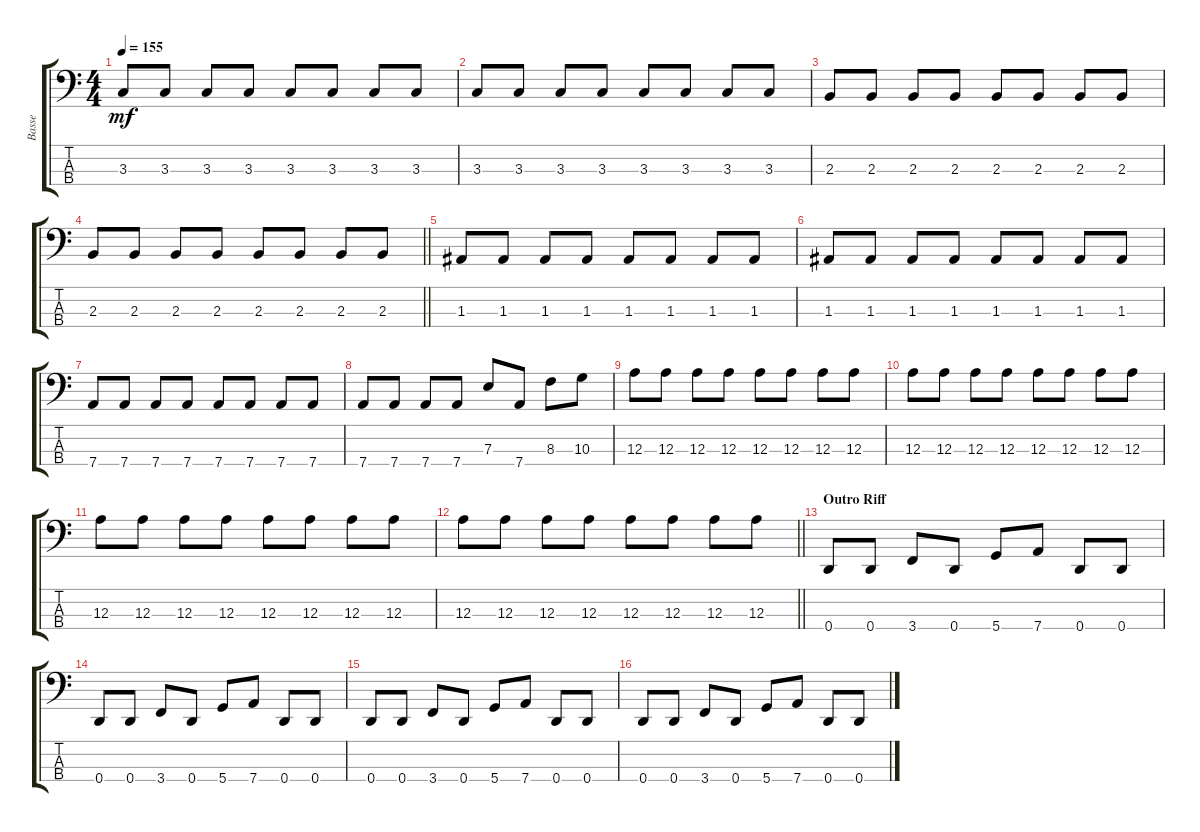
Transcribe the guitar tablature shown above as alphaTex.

\track ("Basse" "Basse") {instrument electricbassfinger}
\staff {score tabs}
\tuning (G2 D2 A1 D1) {hide}
\ts (4 4)
\tempo 155
\clef f4
\ks c
3.3.8{dy mf} 3.3.8 3.3.8 3.3.8 3.3.8 3.3.8 3.3.8 3.3.8 |
3.3.8 3.3.8 3.3.8 3.3.8 3.3.8 3.3.8 3.3.8 3.3.8 |
2.3.8 2.3.8 2.3.8 2.3.8 2.3.8 2.3.8 2.3.8 2.3.8 |
\barLineRight lightlight
2.3.8 2.3.8 2.3.8 2.3.8 2.3.8 2.3.8 2.3.8 2.3.8 |
1.3.8 1.3.8 1.3.8 1.3.8 1.3.8 1.3.8 1.3.8 1.3.8 |
1.3.8 1.3.8 1.3.8 1.3.8 1.3.8 1.3.8 1.3.8 1.3.8 |
7.4.8 7.4.8 7.4.8 7.4.8 7.4.8 7.4.8 7.4.8 7.4.8 |
7.4.8 7.4.8 7.4.8 7.4.8 7.3.8 7.4.8 8.3.8 10.3.8 |
12.3.8 12.3.8 12.3.8 12.3.8 12.3.8 12.3.8 12.3.8 12.3.8 |
12.3.8 12.3.8 12.3.8 12.3.8 12.3.8 12.3.8 12.3.8 12.3.8 |
12.3.8 12.3.8 12.3.8 12.3.8 12.3.8 12.3.8 12.3.8 12.3.8 |
\barLineRight lightlight
12.3.8 12.3.8 12.3.8 12.3.8 12.3.8 12.3.8 12.3.8 12.3.8 |
\section ("" "Outro Riff")
0.4.8 0.4.8 3.4.8 0.4.8 5.4.8 7.4.8 0.4.8 0.4.8 |
0.4.8 0.4.8 3.4.8 0.4.8 5.4.8 7.4.8 0.4.8 0.4.8 |
0.4.8 0.4.8 3.4.8 0.4.8 5.4.8 7.4.8 0.4.8 0.4.8 |
0.4.8 0.4.8 3.4.8 0.4.8 5.4.8 7.4.8 0.4.8 0.4.8
